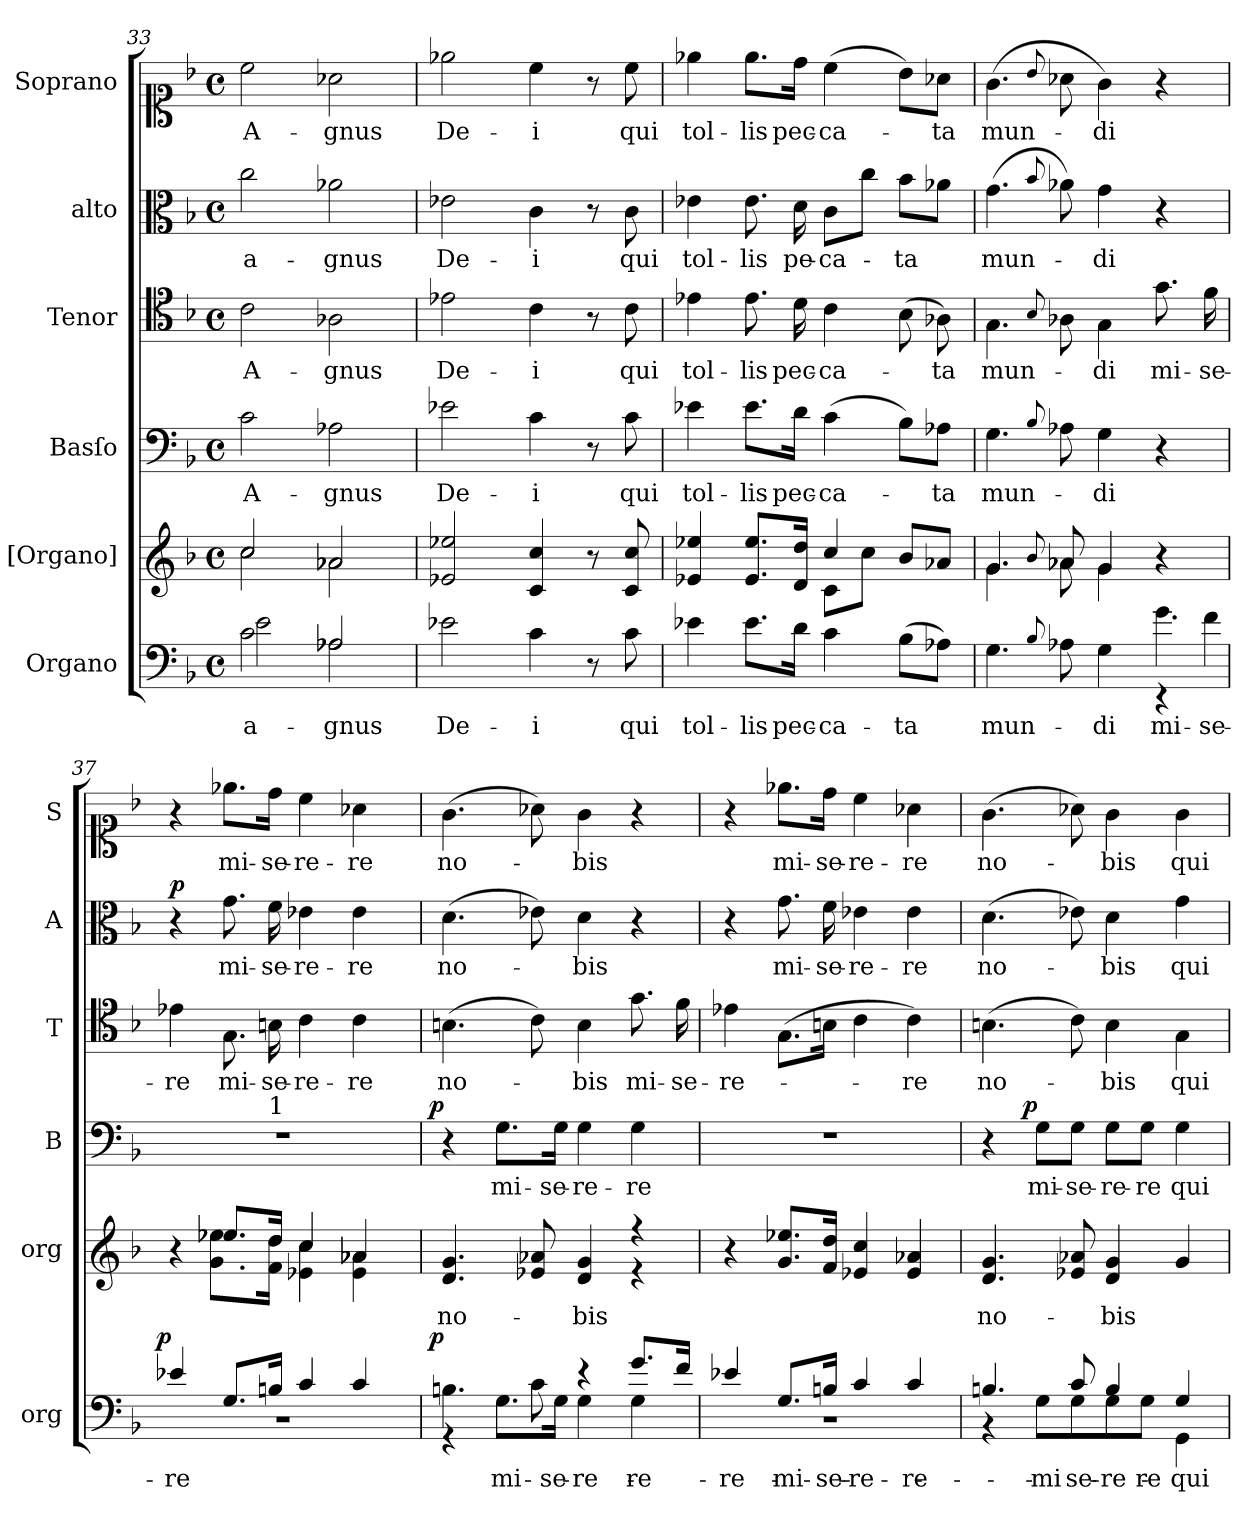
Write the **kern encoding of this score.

**kern	**text	**dynam	**kern	**text	**kern	**text	**dynam	**kern	**text	**kern	**text	**dynam	**kern	**text
*part6	*part6	*part6	*part5	*part5	*part4	*part4	*part4	*part3	*part3	*part2	*part2	*part2	*part1	*part1
*staff6	*staff6	*staff6	*staff5	*staff5	*staff4	*staff4	*staff4	*staff3	*staff3	*staff2	*staff2	*staff2	*staff1	*staff1
*I"Organo	*	*	*I"[Organo]	*	*I"Basſo	*	*	*I"Tenor	*	*I"alto	*	*	*I"Soprano	*
*I'org	*	*	*I'org	*	*I'B	*	*	*I'T	*	*I'A	*	*	*I'S	*
*clefF4	*	*	*clefG2	*	*clefF4	*	*	*clefC4	*	*clefC3	*	*	*clefC1	*
*k[b-]	*	*	*k[b-]	*	*k[b-]	*	*	*k[b-]	*	*k[b-]	*	*	*k[b-]	*
*F:	*	*	*F:	*	*F:	*	*	*F:	*	*F:	*	*	*F:	*
*M4/4	*	*	*M4/4	*	*M4/4	*	*	*M4/4	*	*M4/4	*	*	*M4/4	*
*met(c)	*	*	*met(c)	*	*met(c)	*	*	*met(c)	*	*met(c)	*	*	*met(c)	*
=33	=33	=33	=33	=33	=33	=33	=33	=33	=33	=33	=33	=33	=33	=33
*^	*	*	*^	*	*	*	*	*	*	*	*	*	*	*
2c\	2e	a-	.	2cc/	2cc\	.	2c\	A-	.	2c\	A-	2cc\	a-	.	2cc\	A-
2A-X/	2A-X\	-gnus	.	2a-X/	2a-X\	.	2A-X\	-gnus	.	2A-X\	-gnus	2a-X\	-gnus	.	2a-X\	-gnus
*v	*v	*	*	*	*	*	*	*	*	*	*	*	*	*	*	*
*	*	*	*v	*v	*	*	*	*	*	*	*	*	*	*	*
=34	=34	=34	=34	=34	=34	=34	=34	=34	=34	=34	=34	=34	=34	=34
2e-X\	De-	.	2e-X/ 2ee-X/	.	2e-X\	De-	.	2e-X\	De-	2e-X\	De-	.	2ee-X\	De-
4c\	-i	.	4c/ 4cc/	.	4c\	-i	.	4c\	-i	4c\	-i	.	4cc\	-i
8r	.	.	8r	.	8r	.	.	8r	.	8r	.	.	8r	.
8c\	qui	.	8c/ 8cc/	.	8c\	qui	.	8c\	qui	8c\	qui	.	8cc\	qui
=35	=35	=35	=35	=35	=35	=35	=35	=35	=35	=35	=35	=35	=35	=35
*	*	*	*^	*	*	*	*	*	*	*	*	*	*	*
4e-X\	tol-	.	4e-X/ 4ee-X/	4ryy	.	4e-X\	tol-	.	4e-X\	tol-	4e-X\	tol-	.	4ee-X\	tol-
8.e-\L	-lis	.	8.e-/ 8.ee-/L	8.ryy	.	8.e-\L	-lis	.	8.e-\	-lis	8.e-\	-lis	.	8.ee-\L	-lis
16d\Jk	pec-	.	16d/ 16dd/Jk	16ryy	.	16d\Jk	pec-	.	16d\	pec-	16d\	pe-	.	16dd\Jk	pec-
4c\	-ca-	.	4cc/	8c\L	.	(>4c\	-ca-	.	4c\	-ca-	8c\L	-ca-	.	(>4cc\	-ca-
.	.	.	.	8cc\J	.	.	.	.	.	.	8cc\J	.	.	.	.
(>8B-\L	-ta	.	8b-/L	8ryy	.	8B-\L)	.	.	(>8B-\	.	8b-\L	-ta	.	8b-\L)	.
8A-X\J)	.	.	8a-X/J	8ryy	.	8A-X\J	-ta	.	8A-X\)	-ta	8a-X\J	.	.	8a-X\J	-ta
=36	=36	=36	=36	=36	=36	=36	=36	=36	=36	=36	=36	=36	=36	=36	=36
*^	*	*	*	*	*	*	*	*	*	*	*	*	*	*	*
4.G\	4.ryy	mun-	.	4.g/	4.g\	.	4.G\	mun-	.	4.G\	mun-	(>4.g\	mun-	.	(>4.g\	mun-
8qqB-/	.	.	.	8qqb-/	.	.	8qqB-/	.	.	8qqB-/	.	8qqb-/	.	.	8qqb-/	.
8A-X\	8ryy	.	.	8a-X/	8a-X\	.	8A-X\	.	.	8A-X\	.	8a-X\)	.	.	8a-X\	.
4G\	4ryy	di	.	4g/	4g\	.	4G\	-di	.	4G\	di	4g\	-di	.	4g\)	-di
!LO:N:vis=4.	!	!	!	!	!	!	!	!	!	!	!	!	!	!	!	!
8.g\	4rEE	mi-	.	4r	4ryy	.	4r	.	.	8.g\	mi-	4r	.	.	4r	.
!LO:N:vis=4	!	!	!	!	!	!	!	!	!	!	!	!	!	!	!	!
16f\	.	-se-	.	.	.	.	.	.	.	16f\	-se-	.	.	.	.	.
=37	=37	=37	=37	=37	=37	=37	=37	=37	=37	=37	=37	=37	=37	=37	=37	=37
!	!	!	!LO:DY:b:rj	!	!	!	!	!	!	!	!	!	!	!LO:DY:a	!	!
*	*	*	*	*	*	*	*^	*	*	*	*	*	*	*	*	*
4e-X/	1r	-re	p	4r	4ryy	.	1r	4..ryy	.	.	4e-X\	-re	4r	.	p	4r	.
8.G/L	.	.	.	8.ee-X/L	8.g\ 8.ee-X\L	.	.	.	.	.	8.G\	mi-	8.g\	mi-	.	8.ee-X\L	mi-
!	!	!	!	!	!	!	!	!LO:TX:a:t=1	!	!	!	!	!	!	!	!	!
16Bn/Jk	.	.	.	16ddJk	16f\ 16dd\Jk	.	.	2ryy	.	.	16Bn\	-se-	16f\	-se-	.	16dd\Jk	-se-
4c/	.	.	.	4cc	4e-X\ 4cc\	.	.	.	.	.	4c\	-re-	4e-X\	-re-	.	4cc\	-re-
4c/	.	.	.	4a-X	4e-\ 4a-X\	.	.	.	.	.	4c\	-re	4e-\	-re	.	4a-X\	-re
.	.	.	.	.	.	.	.	16ryy	.	.	.	.	.	.	.	.	.
=38	=38	=38	=38	=38	=38	=38	=38	=38	=38	=38	=38	=38	=38	=38	=38	=38	=38
!	!	!	!LO:DY:b:rj	!	!	!	!	!	!	!LO:DY:b:rj	!	!	!	!	!	!	!
*	*	*	*	*	*	*	*v	*v	*	*	*	*	*	*	*	*	*
4.Bn\	4rGG	.	p	4.d/ 4.g/	4.ryy	no-	4r	.	p	(>4.Bn\	no-	(>4.d\	no-	.	(>4.g\	no-
.	8.G\L	mi-	.	.	.	.	8.G\L	mi-	.	.	.	.	.	.	.	.
8c\	.	.	.	8e-X/ 8a-X/	8ryy	.	.	.	.	8c\)	.	8e-X\)	.	.	8a-X\)	.
.	16G\Jk	-se-	.	.	.	.	16G\Jk	-se-	.	.	.	.	.	.	.	.
4r	4G\	-re-	.	4d/ 4g/	4ryy	-bis	4G\	-re-	.	4B\	-bis	4d\	-bis	.	4g\	-bis
8.g/L	4G\	-re	.	4r	4r	.	4G\	-re	.	8.g\	mi-	4r	.	.	4r	.
16f/Jk	.	.	.	.	.	.	.	.	.	16f\	-se-	.	.	.	.	.
*	*	*	*	*v	*v	*	*	*	*	*	*	*	*	*	*	*
=39	=39	=39	=39	=39	=39	=39	=39	=39	=39	=39	=39	=39	=39	=39	=39
4e-X/	1r	re	.	4r	.	1r	.	.	4e-X\	-re-	4r	.	.	4r	.
8.G/L	.	mi-	.	8.g/ 8.ee-X/L	.	.	.	.	(>8.G\L	.	8.g\	mi-	.	8.ee-X\L	mi-
16Bn/Jk	.	-se-	.	16f/ 16dd/Jk	.	.	.	.	16Bn\Jk	.	16f\	-se-	.	16dd\Jk	-se-
4c/	.	-re-	.	4e-X/ 4cc/	.	.	.	.	4c\	.	4e-X\	-re-	.	4cc\	-re-
4c/	.	-re-	.	4e-/ 4a-X/	.	.	.	.	4c\)	re	4e-\	-re	.	4a-X\	-re
=40	=40	=40	=40	=40	=40	=40	=40	=40	=40	=40	=40	=40	=40	=40	=40
4.Bn/	4r	.	.	4.d/ 4.g/	no-	4r	.	.	(>4.Bn\	no-	(>4.d\	no-	.	(>4.g\	no-
!	!	!	!	!	!	!	!	!LO:DY:b:rj	!	!	!	!	!	!	!
.	8G\L	mi-	.	.	.	8G\L	mi-	p	.	.	.	.	.	.	.
8c/	8G\	-se-	.	8e-X/ 8a-X/	.	8G\J	-se-	.	8c\)	.	8e-X\)	.	.	8a-X\)	.
4B/	8G\	-re-	.	4d/ 4g/	-bis	8G\L	-re-	.	4B\	-bis	4d\	-bis	.	4g\	-bis
.	8G\J	-re	.	.	.	8G\J	-re	.	.	.	.	.	.	.	.
4G/	4GG\	qui	.	4g/	.	4G\	qui	.	4G\	qui	4g\	qui	.	4g\	qui
*v	*v	*	*	*	*	*	*	*	*	*	*	*	*	*	*
=	=	=	=	=	=	=	=	=	=	=	=	=	=	=
*-	*-	*-	*-	*-	*-	*-	*-	*-	*-	*-	*-	*-	*-	*-
